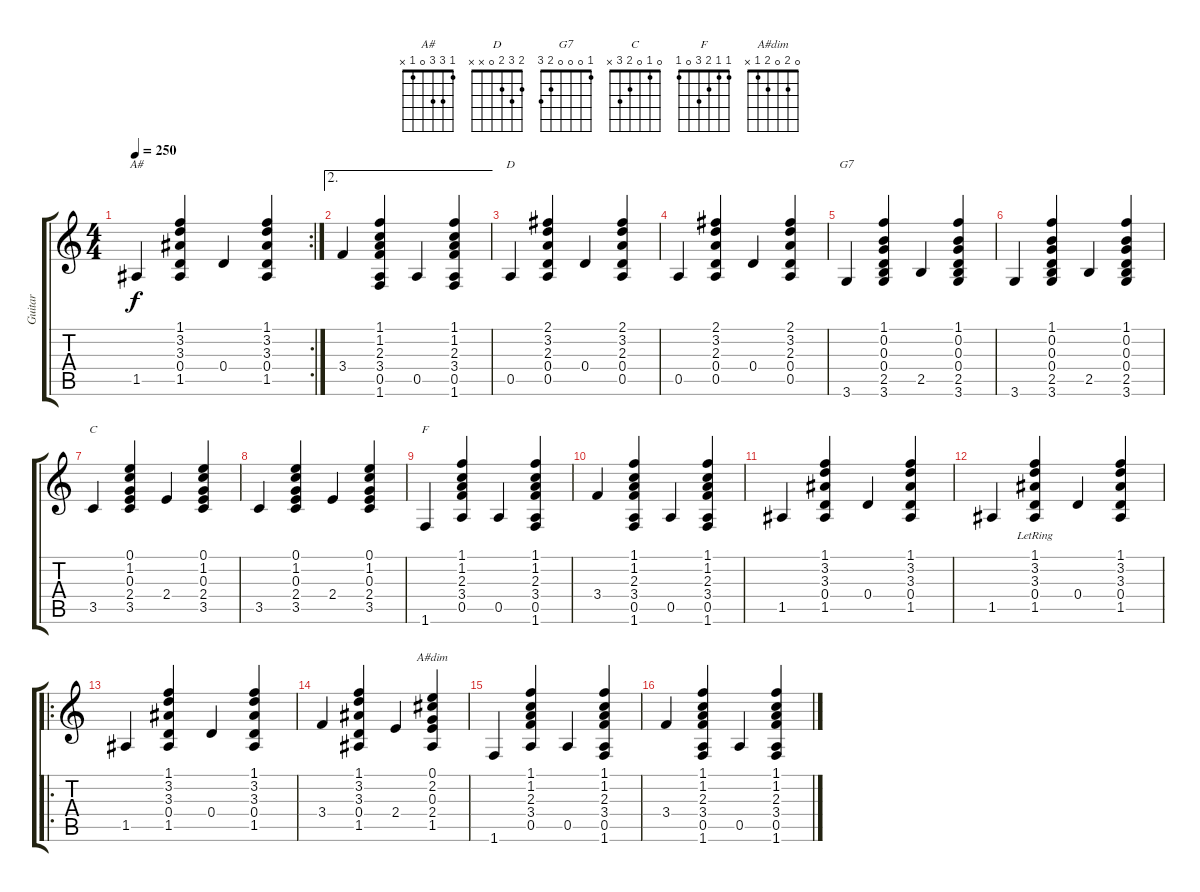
\track ("Guitar" "Guitar") {instrument acousticguitarnylon}
\staff {score tabs}
\tuning (E4 B3 G3 D3 A2 E2) {hide}
\chord ("A#" 1 3 3 0 1 x)
\chord ("D" 2 3 2 0 x x)
\chord ("G7" 1 0 0 0 2 3)
\chord ("C" 0 1 0 2 3 x)
\chord ("F" 1 1 2 3 0 1)
\chord ("A#dim" 0 2 0 2 1 x)
\rc 2
\ts (4 4)
\tempo 250
\clef g2
\ks c
1.5.4{ch "A#" dy f} (1.1 3.2 3.3 0.4 1.5).4 0.4.4 (1.1 3.2 3.3 0.4 1.5).4 |
\ae 2
3.4.4 (1.1 1.2 2.3 3.4 0.5 1.6).4 0.5.4 (1.1 1.2 2.3 3.4 0.5 1.6).4 |
0.5.4{ch "D"} (2.1 3.2 2.3 0.4 0.5).4 0.4.4 (2.1 3.2 2.3 0.4 0.5).4 |
0.5.4 (2.1 3.2 2.3 0.4 0.5).4 0.4.4 (2.1 3.2 2.3 0.4 0.5).4 |
3.6.4{ch "G7"} (1.1 0.2 0.3 0.4 2.5 3.6).4 2.5.4 (1.1 0.2 0.3 0.4 2.5 3.6).4 |
3.6.4 (1.1 0.2 0.3 0.4 2.5 3.6).4 2.5.4 (1.1 0.2 0.3 0.4 2.5 3.6).4 |
3.5.4{ch "C"} (0.1 1.2 0.3 2.4 3.5).4 2.4.4 (0.1 1.2 0.3 2.4 3.5).4 |
3.5.4 (0.1 1.2 0.3 2.4 3.5).4 2.4.4 (0.1 1.2 0.3 2.4 3.5).4 |
1.6.4{ch "F"} (1.1 1.2 2.3 3.4 0.5).4 0.5.4 (1.1 1.2 2.3 3.4 0.5 1.6).4 |
3.4.4 (1.1 1.2 2.3 3.4 0.5 1.6).4 0.5.4 (1.1 1.2 2.3 3.4 0.5 1.6).4 |
1.5.4 (1.1 3.2 3.3 0.4 1.5).4 0.4.4 (1.1 3.2 3.3 0.4 1.5).4 |
1.5.4 (1.1{lr} 3.2 3.3 0.4 1.5).4 0.4.4 (1.1 3.2 3.3 0.4 1.5).4 |
\ro
1.5.4 (1.1 3.2 3.3 0.4 1.5).4 0.4.4 (1.1 3.2 3.3 0.4 1.5).4 |
3.4.4 (1.1 3.2 3.3 0.4 1.5).4 2.4.4 (0.1 2.2 0.3 2.4 1.5).4{ch "A#dim"} |
1.6.4 (1.1 1.2 2.3 3.4 0.5).4 0.5.4 (1.1 1.2 2.3 3.4 0.5 1.6).4 |
3.4.4 (1.1 1.2 2.3 3.4 0.5 1.6).4 0.5.4 (1.1 1.2 2.3 3.4 0.5 1.6).4
